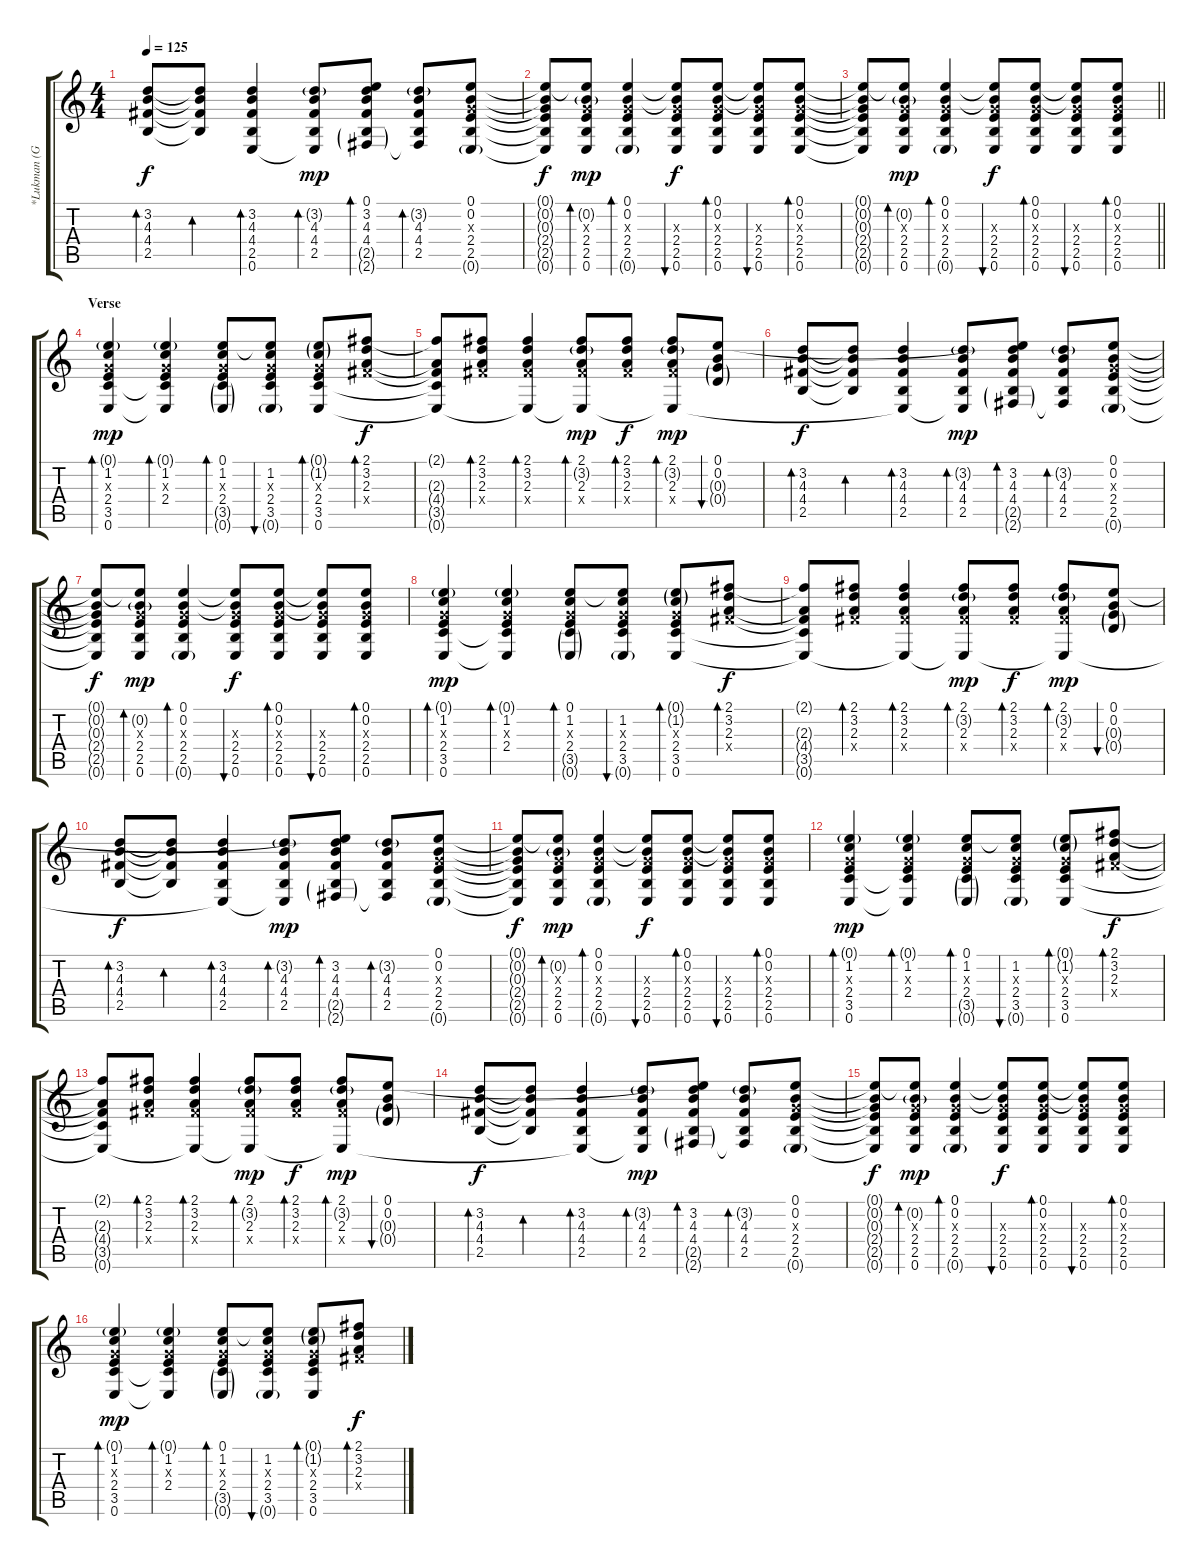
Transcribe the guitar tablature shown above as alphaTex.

\track ("*Lukman (Guitar)" "*Lukman (G") {instrument acousticguitarsteel}
\staff {score tabs}
\tuning (E4 B3 G3 D3 A2 E2) {hide}
\ts (4 4)
\tempo 125
\clef g2
\ks c
(3.2 4.3 4.4 2.5).8{bd 60 dy f} (3.2{t} 4.3{t} 4.4{t} 2.5{t}).8{bd 60} (3.2 4.3 4.4 2.5 0.6{t}).4{bd 60} (3.2{g} 4.3 4.4 2.5 0.6{t}).8{bd 60 dy mp} (0.1{t} 3.2 4.3 4.4 2.5{g} 2.6{g}).8{bd 60} (3.2{g} 4.3 4.4 2.5 2.6{t}).8{bd 60} (0.1 0.2 0.3{x} 2.4 2.5 0.6{g}).8 |
(0.1{t} 0.2{t} 0.3{t} 2.4{t} 2.5{t} 0.6{t}).8{dy f} (0.1{t} 0.2{g} 0.3{x} 2.4 2.5 0.6).8{bd 60 dy mp} (0.1 0.2 0.3{x} 2.4 2.5 0.6{g}).4{bd 60} (0.1{t} 0.2{t} 0.3{x} 2.4 2.5 0.6).8{bu 60 dy f} (0.1 0.2 0.3{x} 2.4 2.5 0.6).8{bd 60} (0.1{t} 0.2{t} 0.3{x} 2.4 2.5 0.6).8{bu 60} (0.1 0.2 0.3{x} 2.4 2.5 0.6).8{bd 60} |
\barLineRight lightlight
(0.1{t} 0.2{t} 0.3{t} 2.4{t} 2.5{t} 0.6{t}).8 (0.1{t} 0.2{g} 0.3{x} 2.4 2.5 0.6).8{bd 60 dy mp} (0.1 0.2 0.3{x} 2.4 2.5 0.6{g}).4{bd 60} (0.1{t} 0.2{t} 0.3{x} 2.4 2.5 0.6).8{bu 60 dy f} (0.1 0.2 0.3{x} 2.4 2.5 0.6).8{bd 60} (0.1{t} 0.2{t} 0.3{x} 2.4 2.5 0.6).8{bu 60} (0.1 0.2 0.3{x} 2.4 2.5 0.6).8{bd 60} |
\section ("" "Verse")
(0.1{g} 1.2 0.3{x} 2.4 3.5 0.6).4{bd 60 dy mp} (0.1{g} 1.2 0.3{x} 2.4 3.5{t} 0.6{t}).4{bd 60} (0.1 1.2 0.3{x} 2.4 3.5{g} 0.6{g}).8{bd 60} (0.1{t} 1.2 0.3{x} 2.4 3.5 0.6{g}).8{bu 60} (0.1{g} 1.2{g} 0.3{x} 2.4 3.5 0.6).8{bd 60} (2.1 3.2 2.3 4.4{x}).8{bd 60 dy f} |
(2.1{t} 2.3{t} 4.4{t} 3.5{t} 0.6{t}).8 (2.1 3.2 2.3 4.4{x}).8{bd 60} (2.1 3.2 2.3 4.4{x} 0.6{t}).4{bd 60} (2.1 3.2{g} 2.3 4.4{x} 0.6{t}).8{bd 60 dy mp} (2.1 3.2 2.3 4.4{x}).8{bd 60 dy f} (2.1 3.2{g} 2.3 4.4{x} 0.6{t}).8{bd 60 dy mp} (0.1 0.2 0.3{g} 0.4{g}).8{bu 60} |
(3.2 4.3 4.4 2.5).8{bd 60 dy f} (3.2{t} 4.3{t} 4.4{t} 2.5{t}).8{bd 60} (3.2 4.3 4.4 2.5 0.6{t}).4{bd 60} (3.2{g} 4.3 4.4 2.5 0.6{t}).8{bd 60 dy mp} (0.1{t} 3.2 4.3 4.4 2.5{g} 2.6{g}).8{bd 60} (3.2{g} 4.3 4.4 2.5 2.6{t}).8{bd 60} (0.1 0.2 0.3{x} 2.4 2.5 0.6{g}).8 |
(0.1{t} 0.2{t} 0.3{t} 2.4{t} 2.5{t} 0.6{t}).8{dy f} (0.1{t} 0.2{g} 0.3{x} 2.4 2.5 0.6).8{bd 60 dy mp} (0.1 0.2 0.3{x} 2.4 2.5 0.6{g}).4{bd 60} (0.1{t} 0.2{t} 0.3{x} 2.4 2.5 0.6).8{bu 60 dy f} (0.1 0.2 0.3{x} 2.4 2.5 0.6).8{bd 60} (0.1{t} 0.2{t} 0.3{x} 2.4 2.5 0.6).8{bu 60} (0.1 0.2 0.3{x} 2.4 2.5 0.6).8{bd 60} |
(0.1{g} 1.2 0.3{x} 2.4 3.5 0.6).4{bd 60 dy mp} (0.1{g} 1.2 0.3{x} 2.4 3.5{t} 0.6{t}).4{bd 60} (0.1 1.2 0.3{x} 2.4 3.5{g} 0.6{g}).8{bd 60} (0.1{t} 1.2 0.3{x} 2.4 3.5 0.6{g}).8{bu 60} (0.1{g} 1.2{g} 0.3{x} 2.4 3.5 0.6).8{bd 60} (2.1 3.2 2.3 4.4{x}).8{bd 60 dy f} |
(2.1{t} 2.3{t} 4.4{t} 3.5{t} 0.6{t}).8 (2.1 3.2 2.3 4.4{x}).8{bd 60} (2.1 3.2 2.3 4.4{x} 0.6{t}).4{bd 60} (2.1 3.2{g} 2.3 4.4{x} 0.6{t}).8{bd 60 dy mp} (2.1 3.2 2.3 4.4{x}).8{bd 60 dy f} (2.1 3.2{g} 2.3 4.4{x} 0.6{t}).8{bd 60 dy mp} (0.1 0.2 0.3{g} 0.4{g}).8{bu 60} |
(3.2 4.3 4.4 2.5).8{bd 60 dy f} (3.2{t} 4.3{t} 4.4{t} 2.5{t}).8{bd 60} (3.2 4.3 4.4 2.5 0.6{t}).4{bd 60} (3.2{g} 4.3 4.4 2.5 0.6{t}).8{bd 60 dy mp} (0.1{t} 3.2 4.3 4.4 2.5{g} 2.6{g}).8{bd 60} (3.2{g} 4.3 4.4 2.5 2.6{t}).8{bd 60} (0.1 0.2 0.3{x} 2.4 2.5 0.6{g}).8 |
(0.1{t} 0.2{t} 0.3{t} 2.4{t} 2.5{t} 0.6{t}).8{dy f} (0.1{t} 0.2{g} 0.3{x} 2.4 2.5 0.6).8{bd 60 dy mp} (0.1 0.2 0.3{x} 2.4 2.5 0.6{g}).4{bd 60} (0.1{t} 0.2{t} 0.3{x} 2.4 2.5 0.6).8{bu 60 dy f} (0.1 0.2 0.3{x} 2.4 2.5 0.6).8{bd 60} (0.1{t} 0.2{t} 0.3{x} 2.4 2.5 0.6).8{bu 60} (0.1 0.2 0.3{x} 2.4 2.5 0.6).8{bd 60} |
(0.1{g} 1.2 0.3{x} 2.4 3.5 0.6).4{bd 60 dy mp} (0.1{g} 1.2 0.3{x} 2.4 3.5{t} 0.6{t}).4{bd 60} (0.1 1.2 0.3{x} 2.4 3.5{g} 0.6{g}).8{bd 60} (0.1{t} 1.2 0.3{x} 2.4 3.5 0.6{g}).8{bu 60} (0.1{g} 1.2{g} 0.3{x} 2.4 3.5 0.6).8{bd 60} (2.1 3.2 2.3 4.4{x}).8{bd 60 dy f} |
(2.1{t} 2.3{t} 4.4{t} 3.5{t} 0.6{t}).8 (2.1 3.2 2.3 4.4{x}).8{bd 60} (2.1 3.2 2.3 4.4{x} 0.6{t}).4{bd 60} (2.1 3.2{g} 2.3 4.4{x} 0.6{t}).8{bd 60 dy mp} (2.1 3.2 2.3 4.4{x}).8{bd 60 dy f} (2.1 3.2{g} 2.3 4.4{x} 0.6{t}).8{bd 60 dy mp} (0.1 0.2 0.3{g} 0.4{g}).8{bu 60} |
(3.2 4.3 4.4 2.5).8{bd 60 dy f} (3.2{t} 4.3{t} 4.4{t} 2.5{t}).8{bd 60} (3.2 4.3 4.4 2.5 0.6{t}).4{bd 60} (3.2{g} 4.3 4.4 2.5 0.6{t}).8{bd 60 dy mp} (0.1{t} 3.2 4.3 4.4 2.5{g} 2.6{g}).8{bd 60} (3.2{g} 4.3 4.4 2.5 2.6{t}).8{bd 60} (0.1 0.2 0.3{x} 2.4 2.5 0.6{g}).8 |
(0.1{t} 0.2{t} 0.3{t} 2.4{t} 2.5{t} 0.6{t}).8{dy f} (0.1{t} 0.2{g} 0.3{x} 2.4 2.5 0.6).8{bd 60 dy mp} (0.1 0.2 0.3{x} 2.4 2.5 0.6{g}).4{bd 60} (0.1{t} 0.2{t} 0.3{x} 2.4 2.5 0.6).8{bu 60 dy f} (0.1 0.2 0.3{x} 2.4 2.5 0.6).8{bd 60} (0.1{t} 0.2{t} 0.3{x} 2.4 2.5 0.6).8{bu 60} (0.1 0.2 0.3{x} 2.4 2.5 0.6).8{bd 60} |
(0.1{g} 1.2 0.3{x} 2.4 3.5 0.6).4{bd 60 dy mp} (0.1{g} 1.2 0.3{x} 2.4 3.5{t} 0.6{t}).4{bd 60} (0.1 1.2 0.3{x} 2.4 3.5{g} 0.6{g}).8{bd 60} (0.1{t} 1.2 0.3{x} 2.4 3.5 0.6{g}).8{bu 60} (0.1{g} 1.2{g} 0.3{x} 2.4 3.5 0.6).8{bd 60} (2.1 3.2 2.3 4.4{x}).8{bd 60 dy f}
